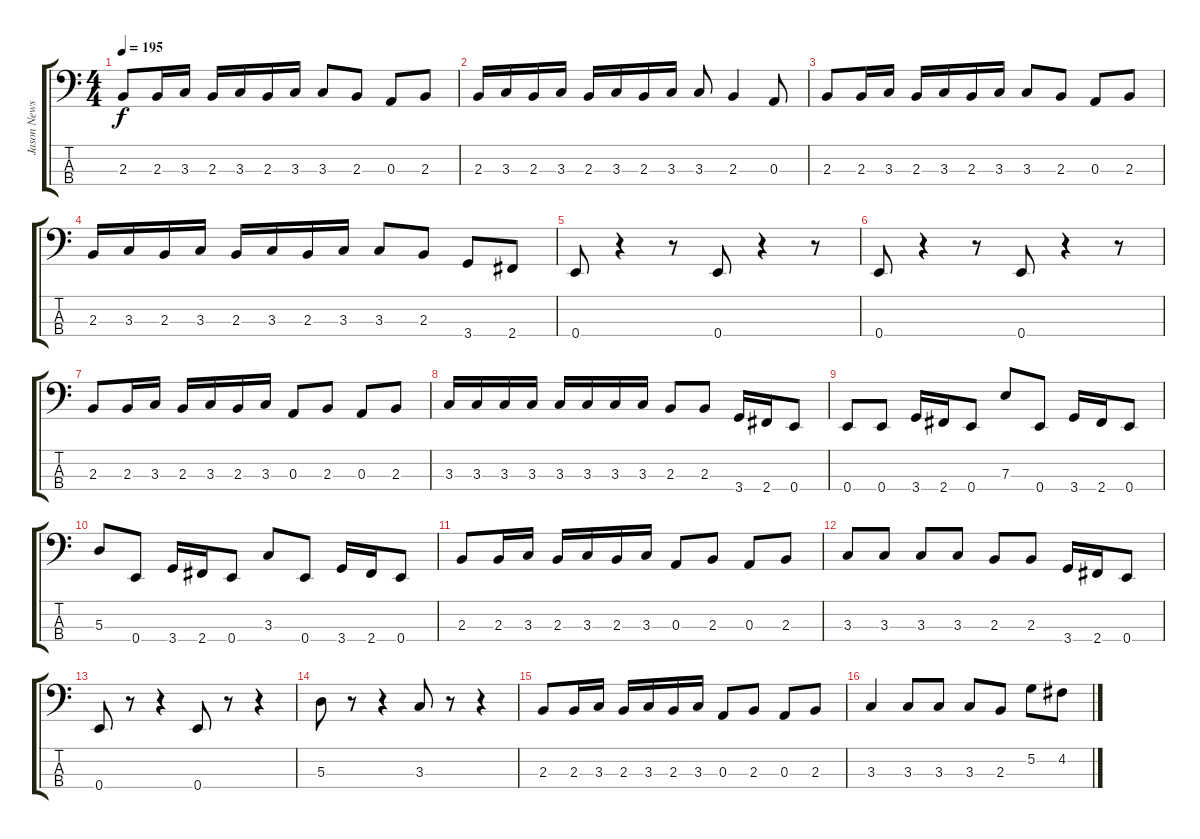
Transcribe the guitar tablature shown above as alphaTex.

\track ("Jason Newsted" "Jason News") {instrument electricbasspick}
\staff {score tabs}
\tuning (G2 D2 A1 E1) {hide}
\ts (4 4)
\tempo 195
\clef f4
\ks c
2.3.8{dy f} 2.3.16 3.3.16 2.3.16 3.3.16 2.3.16 3.3.16 3.3.8 2.3.8 0.3.8 2.3.8 |
2.3.16 3.3.16 2.3.16 3.3.16 2.3.16 3.3.16 2.3.16 3.3.16 3.3.8 2.3.4 0.3.8 |
2.3.8 2.3.16 3.3.16 2.3.16 3.3.16 2.3.16 3.3.16 3.3.8 2.3.8 0.3.8 2.3.8 |
2.3.16 3.3.16 2.3.16 3.3.16 2.3.16 3.3.16 2.3.16 3.3.16 3.3.8 2.3.8 3.4.8 2.4.8 |
0.4.8 r.4 r.8 0.4.8 r.4 r.8 |
0.4.8 r.4 r.8 0.4.8 r.4 r.8 |
2.3.8 2.3.16 3.3.16 2.3.16 3.3.16 2.3.16 3.3.16 0.3.8 2.3.8 0.3.8 2.3.8 |
3.3.16 3.3.16 3.3.16 3.3.16 3.3.16 3.3.16 3.3.16 3.3.16 2.3.8 2.3.8 3.4.16 2.4.16 0.4.8 |
0.4.8 0.4.8 3.4.16 2.4.16 0.4.8 7.3.8 0.4.8 3.4.16 2.4.16 0.4.8 |
5.3.8 0.4.8 3.4.16 2.4.16 0.4.8 3.3.8 0.4.8 3.4.16 2.4.16 0.4.8 |
2.3.8 2.3.16 3.3.16 2.3.16 3.3.16 2.3.16 3.3.16 0.3.8 2.3.8 0.3.8 2.3.8 |
3.3.8 3.3.8 3.3.8 3.3.8 2.3.8 2.3.8 3.4.16 2.4.16 0.4.8 |
0.4.8 r.8 r.4 0.4.8 r.8 r.4 |
5.3.8 r.8 r.4 3.3.8 r.8 r.4 |
2.3.8 2.3.16 3.3.16 2.3.16 3.3.16 2.3.16 3.3.16 0.3.8 2.3.8 0.3.8 2.3.8 |
3.3.4 3.3.8 3.3.8 3.3.8 2.3.8 5.2.8 4.2.8
